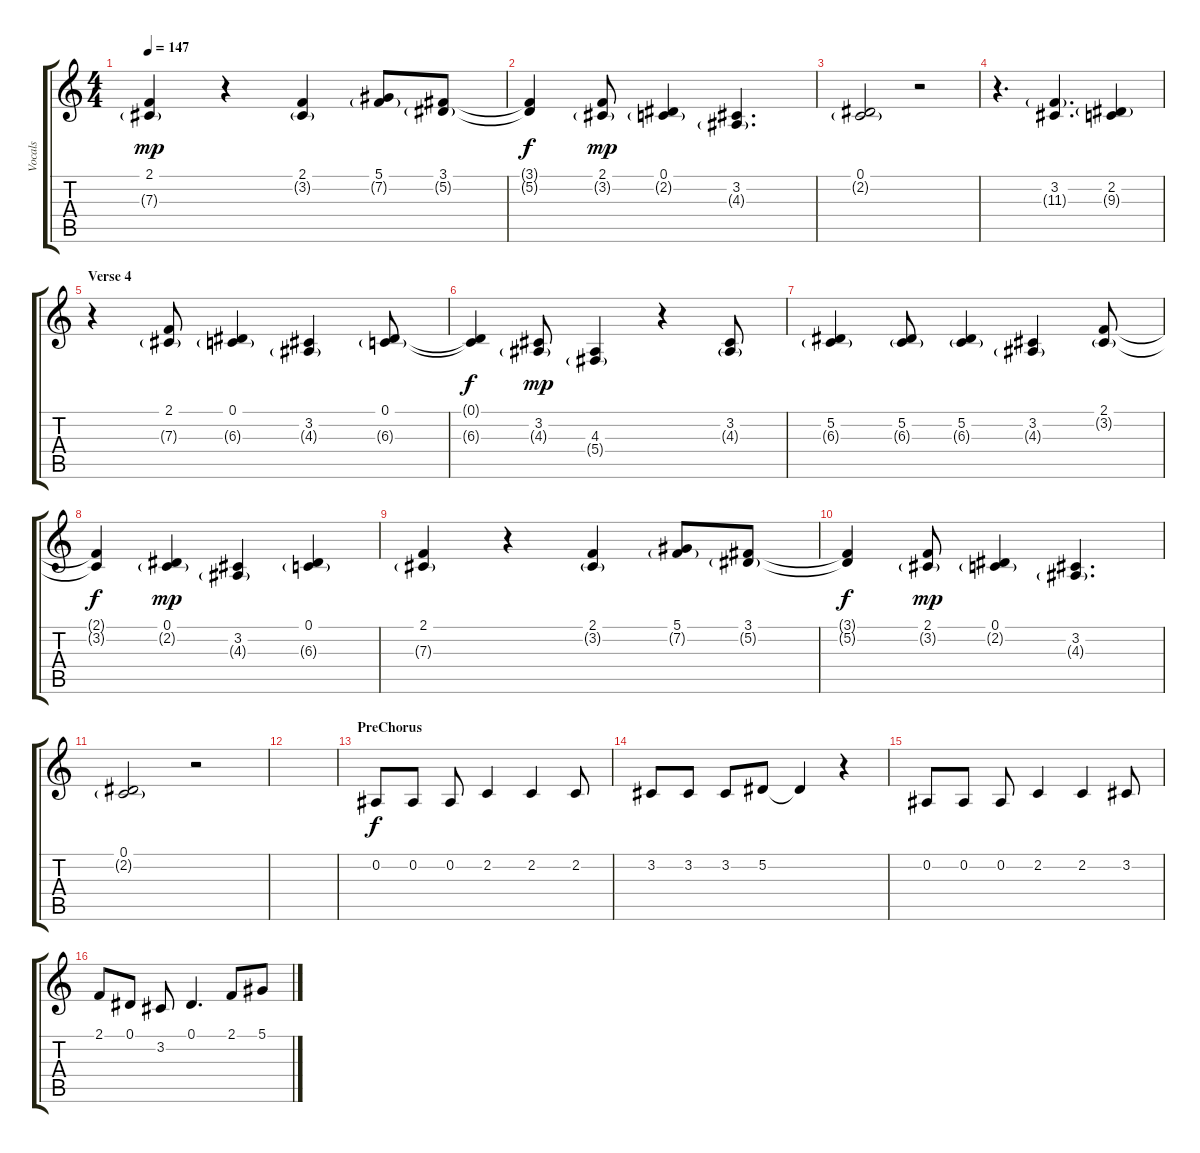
\track ("Vocals" "Vocals") {instrument cello}
\staff {score tabs}
\tuning (Eb4 Bb3 Gb3 Db3 Ab2 Eb2) {hide}
\ts (4 4)
\tempo 147
\clef g2
\ks c
(2.1 7.3{g}).4{dy mp} r.4 (2.1 3.2{g}).4 (5.1 7.2{g}).8 (3.1 5.2{g}).8 |
(3.1{t} 5.2{t}).4{dy f} (2.1 3.2{g}).8{dy mp} (0.1 2.2{g}).4 (3.2 4.3{g}).4{d} |
(0.1 2.2{g}).2 r.2 |
r.4{d} (3.2 11.3{g}).4{d} (2.2 9.3{g}).4 |
\section ("" "Verse 4")
r.4 (2.1 7.3{g}).8 (0.1 6.3{g}).4 (3.2 4.3{g}).4 (0.1 6.3{g}).8 |
(0.1{t} 6.3{t}).4{dy f} (3.2 4.3{g}).8{dy mp} (4.3 5.4{g}).4 r.4 (3.2 4.3{g}).8 |
(5.2 6.3{g}).4 (5.2 6.3{g}).8 (5.2 6.3{g}).4 (3.2 4.3{g}).4 (2.1 3.2{g}).8 |
(2.1{t} 3.2{t}).4{dy f} (0.1 2.2{g}).4{dy mp} (3.2 4.3{g}).4 (0.1 6.3{g}).4 |
(2.1 7.3{g}).4 r.4 (2.1 3.2{g}).4 (5.1 7.2{g}).8 (3.1 5.2{g}).8 |
(3.1{t} 5.2{t}).4{dy f} (2.1 3.2{g}).8{dy mp} (0.1 2.2{g}).4 (3.2 4.3{g}).4{d} |
(0.1 2.2{g}).2 r.2 |
|
\section ("" "PreChorus")
0.2.8{dy f} 0.2.8 0.2.8 2.2.4 2.2.4 2.2.8 |
3.2.8 3.2.8 3.2.8 5.2.8 5.2{t}.4 r.4 |
0.2.8 0.2.8 0.2.8 2.2.4 2.2.4 3.2.8 |
2.1.8 0.1.8 3.2.8 0.1.4{d} 2.1.8 5.1.8
